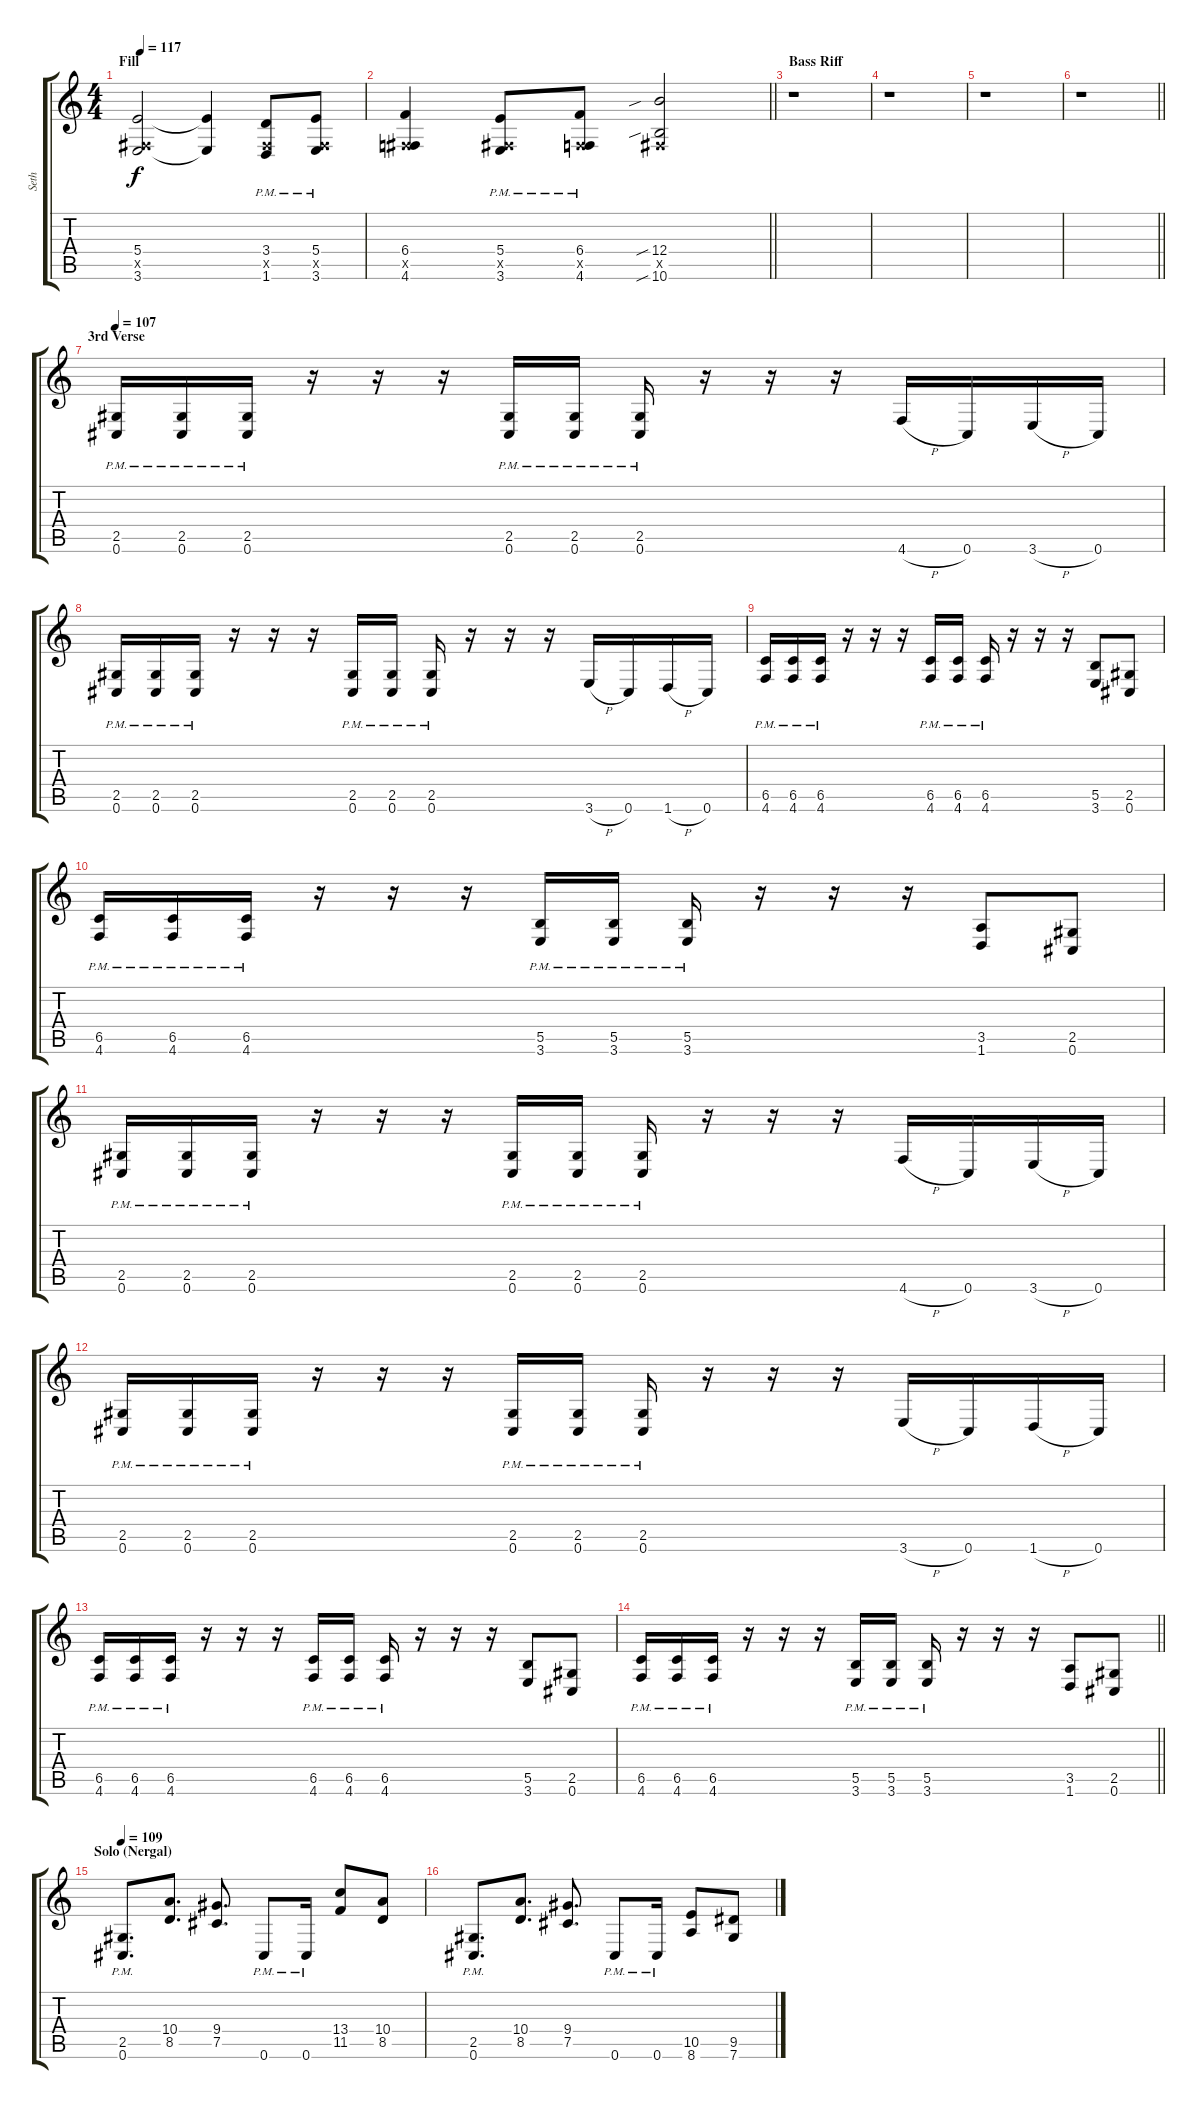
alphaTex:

\track ("Seth " "Seth ") {instrument overdrivenguitar}
\staff {score tabs}
\tuning (Db4 Ab3 E3 B2 Gb2 Db2) {hide}
\ts (4 4)
\section ("" "Fill")
\tempo 117
\clef g2
\ks c
(5.4 0.5{x} 3.6).2{dy f} (5.4{t} 3.6{t}).4 (3.4{pm} 0.5{x} 1.6{pm}).8 (5.4{pm} 0.5{x} 3.6{pm}).8 |
\barLineRight lightlight
(6.4 0.5{x} 4.6).4 (5.4{pm} 0.5{x} 3.6{pm}).8 (6.4{pm} 0.5{x} 4.6{pm}).8 (12.4{sib} 0.5{x} 10.6{sib}).2 |
\section ("" "Bass Riff")
r.1 |
r.1 |
r.1 |
\barLineRight lightlight
r.1 |
\section ("" "3rd Verse")
\tempo 107
(2.5{pm} 0.6{pm}).16 (2.5{pm} 0.6{pm}).16 (2.5{pm} 0.6{pm}).16 r.16 r.16 r.16 (2.5{pm} 0.6{pm}).16 (2.5{pm} 0.6{pm}).16 (2.5{pm} 0.6{pm}).16 r.16 r.16 r.16 4.6{h}.16 0.6.16 3.6{h}.16 0.6.16 |
(2.5{pm} 0.6{pm}).16 (2.5{pm} 0.6{pm}).16 (2.5{pm} 0.6{pm}).16 r.16 r.16 r.16 (2.5{pm} 0.6{pm}).16 (2.5{pm} 0.6{pm}).16 (2.5{pm} 0.6{pm}).16 r.16 r.16 r.16 3.6{h}.16 0.6.16 1.6{h}.16 0.6.16 |
(6.5{pm} 4.6{pm}).16 (6.5{pm} 4.6{pm}).16 (6.5{pm} 4.6{pm}).16 r.16 r.16 r.16 (6.5{pm} 4.6{pm}).16 (6.5{pm} 4.6{pm}).16 (6.5{pm} 4.6{pm}).16 r.16 r.16 r.16 (5.5 3.6).8 (2.5 0.6).8 |
(6.5{pm} 4.6{pm}).16 (6.5{pm} 4.6{pm}).16 (6.5{pm} 4.6{pm}).16 r.16 r.16 r.16 (5.5{pm} 3.6{pm}).16 (5.5{pm} 3.6{pm}).16 (5.5{pm} 3.6{pm}).16 r.16 r.16 r.16 (3.5 1.6).8 (2.5 0.6).8 |
(2.5{pm} 0.6{pm}).16 (2.5{pm} 0.6{pm}).16 (2.5{pm} 0.6{pm}).16 r.16 r.16 r.16 (2.5{pm} 0.6{pm}).16 (2.5{pm} 0.6{pm}).16 (2.5{pm} 0.6{pm}).16 r.16 r.16 r.16 4.6{h}.16 0.6.16 3.6{h}.16 0.6.16 |
(2.5{pm} 0.6{pm}).16 (2.5{pm} 0.6{pm}).16 (2.5{pm} 0.6{pm}).16 r.16 r.16 r.16 (2.5{pm} 0.6{pm}).16 (2.5{pm} 0.6{pm}).16 (2.5{pm} 0.6{pm}).16 r.16 r.16 r.16 3.6{h}.16 0.6.16 1.6{h}.16 0.6.16 |
(6.5{pm} 4.6{pm}).16 (6.5{pm} 4.6{pm}).16 (6.5{pm} 4.6{pm}).16 r.16 r.16 r.16 (6.5{pm} 4.6{pm}).16 (6.5{pm} 4.6{pm}).16 (6.5{pm} 4.6{pm}).16 r.16 r.16 r.16 (5.5 3.6).8 (2.5 0.6).8 |
\barLineRight lightlight
(6.5{pm} 4.6{pm}).16 (6.5{pm} 4.6{pm}).16 (6.5{pm} 4.6{pm}).16 r.16 r.16 r.16 (5.5{pm} 3.6{pm}).16 (5.5{pm} 3.6{pm}).16 (5.5{pm} 3.6{pm}).16 r.16 r.16 r.16 (3.5 1.6).8 (2.5 0.6).8 |
\section ("" "Solo (Nergal)")
\tempo 109
(2.5{pm} 0.6{pm}).8{d} (10.4 8.5).8{d} (9.4 7.5).8{d} 0.6{pm}.8 0.6{pm}.16 (13.4 11.5).8 (10.4 8.5).8 |
(2.5{pm} 0.6{pm}).8{d} (10.4 8.5).8{d} (9.4 7.5).8{d} 0.6{pm}.8 0.6{pm}.16 (10.5 8.6).8 (9.5 7.6).8
